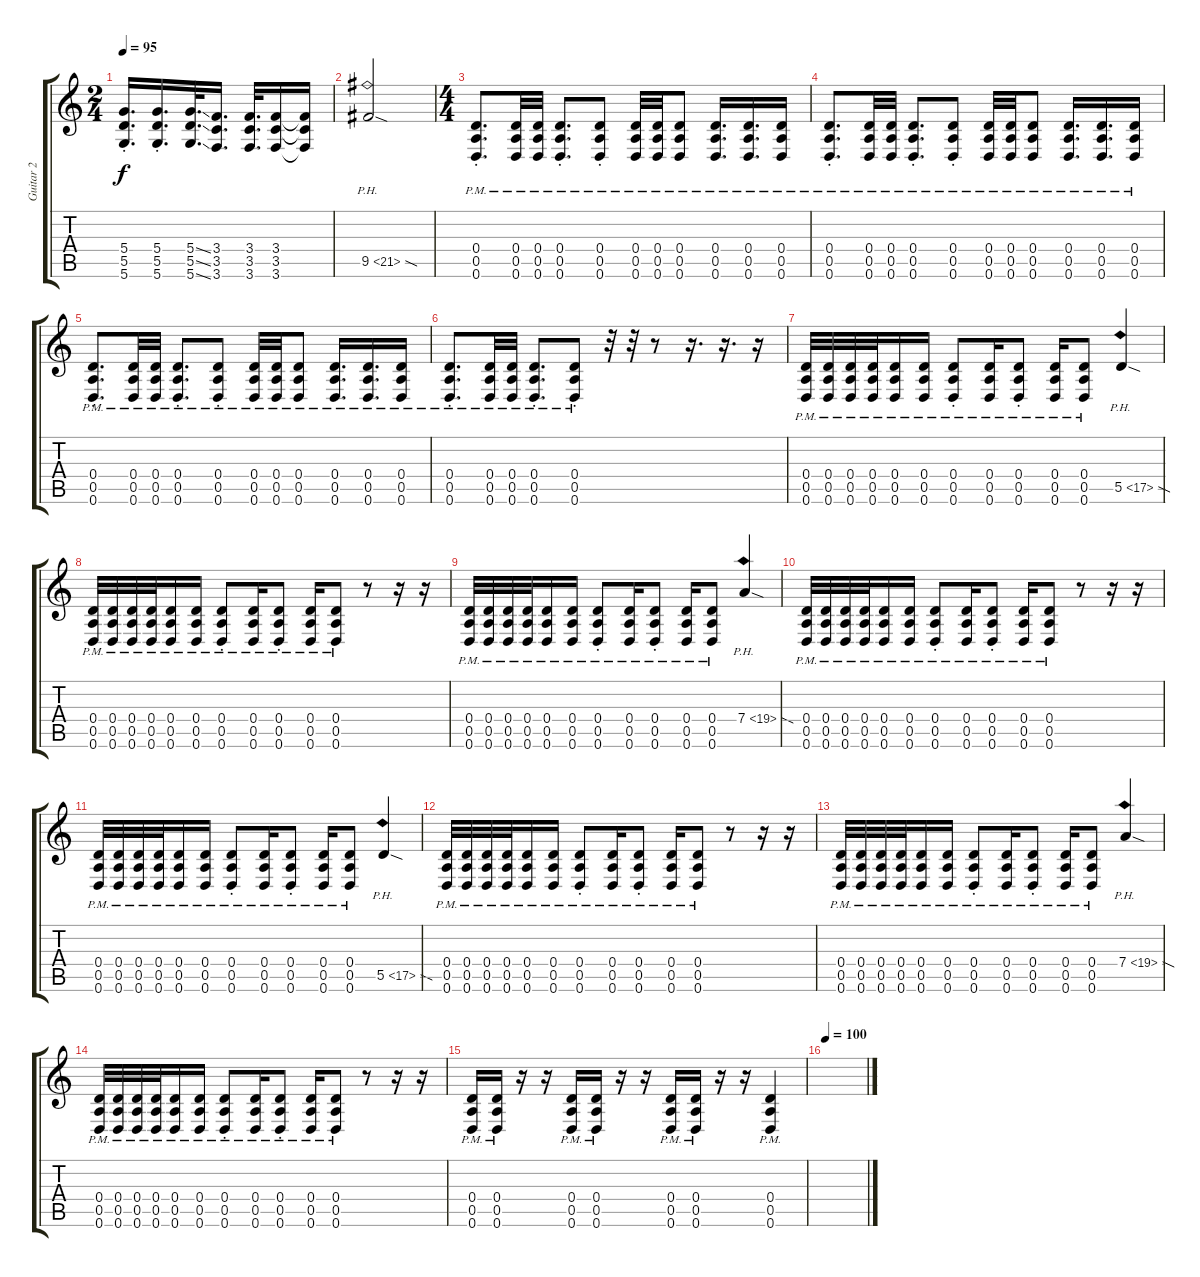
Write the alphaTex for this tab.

\track ("Guitar 2" "Guitar 2") {instrument distortionguitar}
\staff {score tabs}
\tuning (E4 B3 G3 D3 A2 D2) {hide}
\ts (2 4)
\tempo 95
\clef g2
\ks c
(5.4{st} 5.5{st} 5.6{st}).16{d dy f} (5.4{st} 5.5{st} 5.6{st}).16{d} (5.4{ss} 5.5{ss} 5.6{ss}).32{d} (3.4 3.5 3.6).16{d} (3.4 3.5 3.6).32{d} (3.4 3.5 3.6).16 (3.4{t} 3.5{t} 3.6{t}).16 |
9.5{ph 12 sod}.2 |
\ts (4 4)
(0.4{pm st} 0.5{pm st} 0.6{pm st}).8{d} (0.4{pm} 0.5{pm} 0.6{pm}).32 (0.4{pm} 0.5{pm} 0.6{pm}).32 (0.4{pm st} 0.5{pm st} 0.6{pm st}).8{d} (0.4{pm st} 0.5{pm st} 0.6{pm st}).8 (0.4{pm} 0.5{pm} 0.6{pm}).32 (0.4{pm} 0.5{pm} 0.6{pm}).32 (0.4{pm} 0.5{pm} 0.6{pm}).8 (0.4{pm} 0.5{pm} 0.6{pm}).16{d} (0.4{pm} 0.5{pm} 0.6{pm}).16{d} (0.4{pm} 0.5{pm} 0.6{pm}).16 |
(0.4{pm st} 0.5{pm st} 0.6{pm st}).8{d} (0.4{pm} 0.5{pm} 0.6{pm}).32 (0.4{pm} 0.5{pm} 0.6{pm}).32 (0.4{pm st} 0.5{pm st} 0.6{pm st}).8{d} (0.4{pm st} 0.5{pm st} 0.6{pm st}).8 (0.4{pm} 0.5{pm} 0.6{pm}).32 (0.4{pm} 0.5{pm} 0.6{pm}).32 (0.4{pm} 0.5{pm} 0.6{pm}).8 (0.4{pm} 0.5{pm} 0.6{pm}).16{d} (0.4{pm} 0.5{pm} 0.6{pm}).16{d} (0.4{pm} 0.5{pm} 0.6{pm}).16 |
(0.4{pm st} 0.5{pm st} 0.6{pm st}).8{d} (0.4{pm} 0.5{pm} 0.6{pm}).32 (0.4{pm} 0.5{pm} 0.6{pm}).32 (0.4{pm st} 0.5{pm st} 0.6{pm st}).8{d} (0.4{pm st} 0.5{pm st} 0.6{pm st}).8 (0.4{pm} 0.5{pm} 0.6{pm}).32 (0.4{pm} 0.5{pm} 0.6{pm}).32 (0.4{pm} 0.5{pm} 0.6{pm}).8 (0.4{pm} 0.5{pm} 0.6{pm}).16{d} (0.4{pm} 0.5{pm} 0.6{pm}).16{d} (0.4{pm} 0.5{pm} 0.6{pm}).16 |
(0.4{pm st} 0.5{pm st} 0.6{pm st}).8{d} (0.4{pm} 0.5{pm} 0.6{pm}).32 (0.4{pm} 0.5{pm} 0.6{pm}).32 (0.4{pm st} 0.5{pm st} 0.6{pm st}).8{d} (0.4{pm st} 0.5{pm st} 0.6{pm st}).8 r.32 r.32 r.8 r.16{d} r.16{d} r.16 |
(0.4{pm} 0.5{pm} 0.6{pm}).32 (0.4{pm} 0.5{pm} 0.6{pm}).32 (0.4{pm} 0.5{pm} 0.6{pm}).32 (0.4{pm} 0.5{pm} 0.6{pm}).32 (0.4{pm} 0.5{pm} 0.6{pm}).16 (0.4{pm} 0.5{pm} 0.6{pm}).16 (0.4{pm st} 0.5{pm st} 0.6{pm st}).8 (0.4{pm} 0.5{pm} 0.6{pm}).16 (0.4{pm st} 0.5{pm st} 0.6{pm st}).8 (0.4{pm} 0.5{pm} 0.6{pm}).16 (0.4{pm} 0.5{pm} 0.6{pm}).8 5.5{ph 12 sod}.4 |
(0.4{pm} 0.5{pm} 0.6{pm}).32 (0.4{pm} 0.5{pm} 0.6{pm}).32 (0.4{pm} 0.5{pm} 0.6{pm}).32 (0.4{pm} 0.5{pm} 0.6{pm}).32 (0.4{pm} 0.5{pm} 0.6{pm}).16 (0.4{pm} 0.5{pm} 0.6{pm}).16 (0.4{pm st} 0.5{pm st} 0.6{pm st}).8 (0.4{pm} 0.5{pm} 0.6{pm}).16 (0.4{pm st} 0.5{pm st} 0.6{pm st}).8 (0.4{pm} 0.5{pm} 0.6{pm}).16 (0.4{pm} 0.5{pm} 0.6{pm}).8 r.8 r.16 r.16 |
(0.4{pm} 0.5{pm} 0.6{pm}).32 (0.4{pm} 0.5{pm} 0.6{pm}).32 (0.4{pm} 0.5{pm} 0.6{pm}).32 (0.4{pm} 0.5{pm} 0.6{pm}).32 (0.4{pm} 0.5{pm} 0.6{pm}).16 (0.4{pm} 0.5{pm} 0.6{pm}).16 (0.4{pm st} 0.5{pm st} 0.6{pm st}).8 (0.4{pm} 0.5{pm} 0.6{pm}).16 (0.4{pm st} 0.5{pm st} 0.6{pm st}).8 (0.4{pm} 0.5{pm} 0.6{pm}).16 (0.4{pm} 0.5{pm} 0.6{pm}).8 7.4{ph 12 sod}.4 |
(0.4{pm} 0.5{pm} 0.6{pm}).32 (0.4{pm} 0.5{pm} 0.6{pm}).32 (0.4{pm} 0.5{pm} 0.6{pm}).32 (0.4{pm} 0.5{pm} 0.6{pm}).32 (0.4{pm} 0.5{pm} 0.6{pm}).16 (0.4{pm} 0.5{pm} 0.6{pm}).16 (0.4{pm st} 0.5{pm st} 0.6{pm st}).8 (0.4{pm} 0.5{pm} 0.6{pm}).16 (0.4{pm st} 0.5{pm st} 0.6{pm st}).8 (0.4{pm} 0.5{pm} 0.6{pm}).16 (0.4{pm} 0.5{pm} 0.6{pm}).8 r.8 r.16 r.16 |
(0.4{pm} 0.5{pm} 0.6{pm}).32 (0.4{pm} 0.5{pm} 0.6{pm}).32 (0.4{pm} 0.5{pm} 0.6{pm}).32 (0.4{pm} 0.5{pm} 0.6{pm}).32 (0.4{pm} 0.5{pm} 0.6{pm}).16 (0.4{pm} 0.5{pm} 0.6{pm}).16 (0.4{pm st} 0.5{pm st} 0.6{pm st}).8 (0.4{pm} 0.5{pm} 0.6{pm}).16 (0.4{pm st} 0.5{pm st} 0.6{pm st}).8 (0.4{pm} 0.5{pm} 0.6{pm}).16 (0.4{pm} 0.5{pm} 0.6{pm}).8 5.5{ph 12 sod}.4 |
(0.4{pm} 0.5{pm} 0.6{pm}).32 (0.4{pm} 0.5{pm} 0.6{pm}).32 (0.4{pm} 0.5{pm} 0.6{pm}).32 (0.4{pm} 0.5{pm} 0.6{pm}).32 (0.4{pm} 0.5{pm} 0.6{pm}).16 (0.4{pm} 0.5{pm} 0.6{pm}).16 (0.4{pm st} 0.5{pm st} 0.6{pm st}).8 (0.4{pm} 0.5{pm} 0.6{pm}).16 (0.4{pm st} 0.5{pm st} 0.6{pm st}).8 (0.4{pm} 0.5{pm} 0.6{pm}).16 (0.4{pm} 0.5{pm} 0.6{pm}).8 r.8 r.16 r.16 |
(0.4{pm} 0.5{pm} 0.6{pm}).32 (0.4{pm} 0.5{pm} 0.6{pm}).32 (0.4{pm} 0.5{pm} 0.6{pm}).32 (0.4{pm} 0.5{pm} 0.6{pm}).32 (0.4{pm} 0.5{pm} 0.6{pm}).16 (0.4{pm} 0.5{pm} 0.6{pm}).16 (0.4{pm st} 0.5{pm st} 0.6{pm st}).8 (0.4{pm} 0.5{pm} 0.6{pm}).16 (0.4{pm st} 0.5{pm st} 0.6{pm st}).8 (0.4{pm} 0.5{pm} 0.6{pm}).16 (0.4{pm} 0.5{pm} 0.6{pm}).8 7.4{ph 12 sod}.4 |
(0.4{pm} 0.5{pm} 0.6{pm}).32 (0.4{pm} 0.5{pm} 0.6{pm}).32 (0.4{pm} 0.5{pm} 0.6{pm}).32 (0.4{pm} 0.5{pm} 0.6{pm}).32 (0.4{pm} 0.5{pm} 0.6{pm}).16 (0.4{pm} 0.5{pm} 0.6{pm}).16 (0.4{pm st} 0.5{pm st} 0.6{pm st}).8 (0.4{pm} 0.5{pm} 0.6{pm}).16 (0.4{pm st} 0.5{pm st} 0.6{pm st}).8 (0.4{pm} 0.5{pm} 0.6{pm}).16 (0.4{pm} 0.5{pm} 0.6{pm}).8 r.8 r.16 r.16 |
(0.4{pm} 0.5{pm} 0.6{pm}).16 (0.4{pm} 0.5{pm} 0.6{pm}).16 r.16 r.16 (0.4{pm} 0.5{pm} 0.6{pm}).16 (0.4{pm} 0.5{pm} 0.6{pm}).16 r.16 r.16 (0.4{pm} 0.5{pm} 0.6{pm}).16 (0.4{pm} 0.5{pm} 0.6{pm}).16 r.16 r.16 (0.4{pm} 0.5{pm} 0.6{pm}).4 |
\tempo 100
